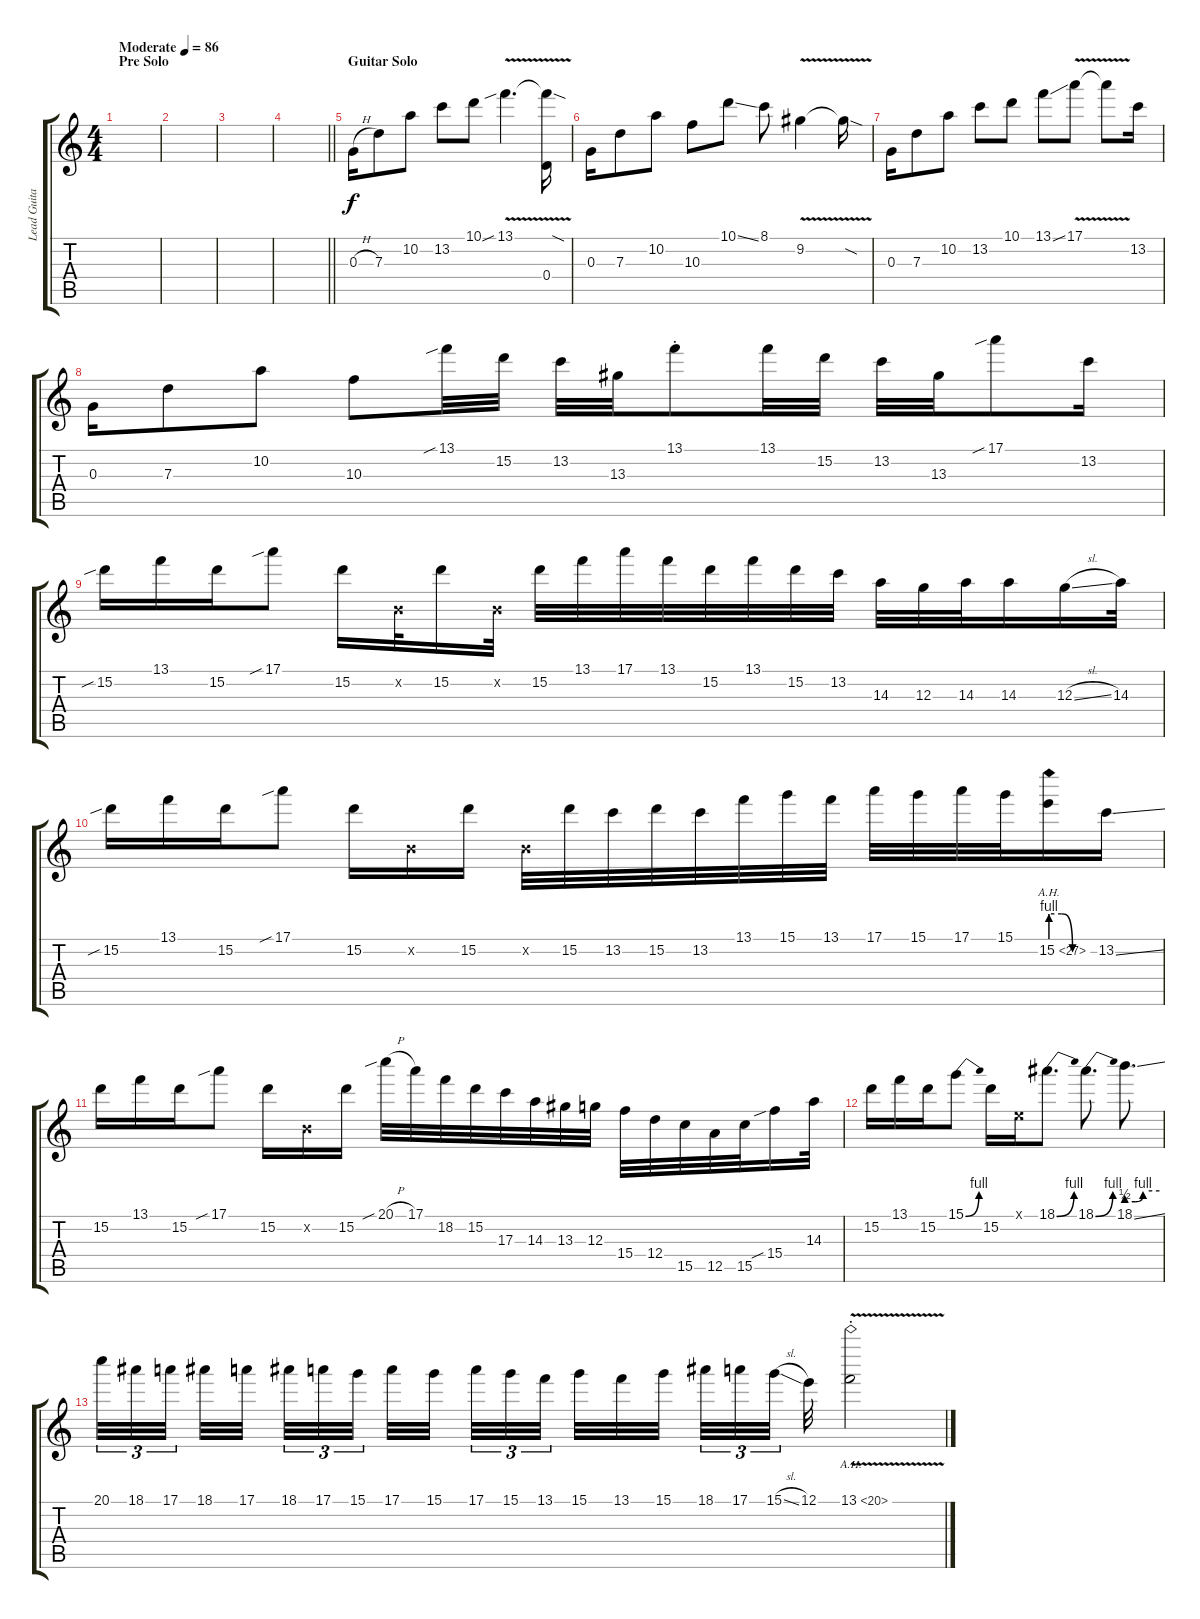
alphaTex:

\track ("Lead Guitar I" "Lead Guita") {instrument distortionguitar}
\staff {score tabs}
\tuning (E4 B3 G3 D3 A2 D2) {hide}
\ts (4 4)
\section ("" "Pre Solo")
\tempo (86 "Moderate")
\clef g2
\ks c
|
|
|
\barLineRight lightlight
|
\section ("" "Guitar Solo")
0.3{h}.16 7.3.8 10.2.8 13.2.8 10.1.8 13.1{v sib}.4{d} (13.1{sod t} 0.4).16 |
0.3.16 7.3.8 10.2.8 10.3.8 10.1{ss}.8 8.1.8 9.2{v}.4 9.2{sod t}.16 |
0.3.16 7.3.8 10.2.8 13.2.8 10.1.8 13.1{ss}.8 17.1{v}.8 17.1{t}.8 13.2.16 |
0.3.16 7.3.8 10.2.8 10.3.8 13.1{sib}.32 15.2.32 13.2.32 13.3.32 13.1{st}.8 13.1.32 15.2.32 13.2.32 13.3.32 17.1{sib}.8 13.2.16 |
15.2{sib}.16 13.1.16 15.2.16 17.1{sib}.8 15.2.16 0.2{x}.32 15.2.16 0.2{x}.32 15.2.32 13.1.32 17.1.32 13.1.32 15.2.32 13.1.32 15.2.32 13.2.32 14.3.32 12.3.32 14.3.32 14.3.16 12.3{sl}.16 14.3.32 |
15.2{sib}.16 13.1.16 15.2.16 17.1{sib}.8 15.2.16 0.2{x}.16 15.2.16 0.2{x}.32 15.2.32 13.2.32 15.2.32 13.2.32 13.1.32 15.1.32 13.1.32 17.1.32 15.1.32 17.1.32 15.1.32 15.2{be (custom 0 4 15 4 30 0 60 0) ah 12}.16 13.2{ss}.16 |
15.2.16 13.1.16 15.2.16 17.1{sib}.8 15.2.16 0.2{x}.16 15.2.16 20.1{sib h}.32 17.1.32 18.2.32 15.2.32 17.3.32 14.3.32 13.3.32 12.3.32 15.4.32 12.4.32 15.5.32 12.5.32 15.5.32 15.4{sib}.16 14.3.32 |
15.2.16 13.1.16 15.2.16 15.1{be (bend 0 0 60 4)}.8 15.2.16 0.1{x}.16 18.1{be (bend 0 0 60 4)}.8{d} 18.1{be (bend 0 0 60 4)}.8{d} 18.1{be (custom 0 2 16 2 30 4 60 4) ss}.8{d} |
20.1.32{tu (3 2)} 18.1.32{tu (3 2)} 17.1.32{tu (3 2) beam splitsecondary} 18.1.32 17.1.32{beam splitsecondary} 18.1.32{tu (3 2)} 17.1.32{tu (3 2)} 15.1.32{tu (3 2) beam splitsecondary} 17.1.32 15.1.32 17.1.32{tu (3 2)} 15.1.32{tu (3 2)} 13.1.32{tu (3 2) beam splitsecondary} 15.1.32 13.1.32 15.1.32{beam splitsecondary} 18.1.32{tu (3 2)} 17.1.32{tu (3 2)} 15.1{sl}.32{tu (3 2) beam splitsecondary} 12.1.32 13.1{ah 7 v st}.2
